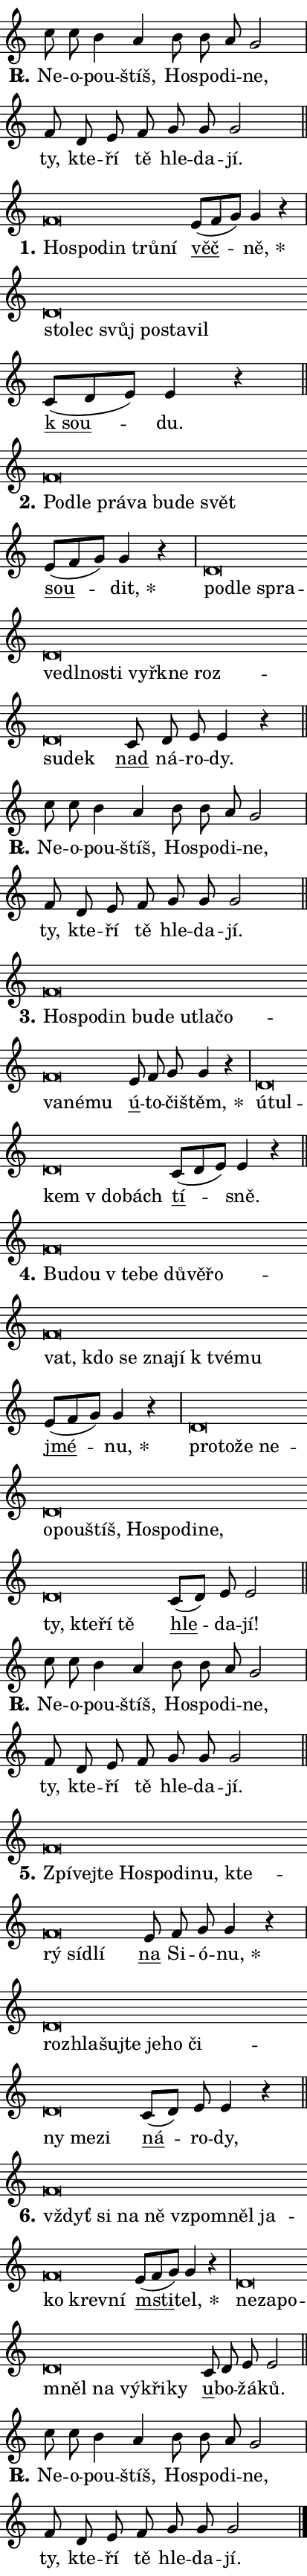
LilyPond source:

\version "2.22.1"
\header { tagline = "" }
\paper {
  indent = 0\cm
  top-margin = 0\cm
  right-margin = 0\cm
  bottom-margin = 0\cm
  left-margin = 0\cm
  paper-width = 7\cm
  page-breaking = #ly:one-page-breaking
  system-system-spacing.basic-distance = #11
  score-system-spacing.basic-distance = #11.3
  ragged-last = ##f
}


%% Author: Thomas Morley
%% https://lists.gnu.org/archive/html/lilypond-user/2020-05/msg00002.html
#(define (line-position grob)
"Returns position of @var[grob} in current system:
   @code{'start}, if at first time-step
   @code{'end}, if at last time-step
   @code{'middle} otherwise
"
  (let* ((col (ly:item-get-column grob))
         (ln (ly:grob-object col 'left-neighbor))
         (rn (ly:grob-object col 'right-neighbor))
         (col-to-check-left (if (ly:grob? ln) ln col))
         (col-to-check-right (if (ly:grob? rn) rn col))
         (break-dir-left
           (and
             (ly:grob-property col-to-check-left 'non-musical #f)
             (ly:item-break-dir col-to-check-left)))
         (break-dir-right
           (and
             (ly:grob-property col-to-check-right 'non-musical #f)
             (ly:item-break-dir col-to-check-right))))
        (cond ((eqv? 1 break-dir-left) 'start)
              ((eqv? -1 break-dir-right) 'end)
              (else 'middle))))

#(define (tranparent-at-line-position vctor)
  (lambda (grob)
  "Relying on @code{line-position} select the relevant enry from @var{vctor}.
Used to determine transparency,"
    (case (line-position grob)
      ((end) (not (vector-ref vctor 0)))
      ((middle) (not (vector-ref vctor 1)))
      ((start) (not (vector-ref vctor 2))))))

noteHeadBreakVisibility =
#(define-music-function (break-visibility)(vector?)
"Makes @code{NoteHead}s transparent relying on @var{break-visibility}"
#{
  \override NoteHead.transparent =
    #(tranparent-at-line-position break-visibility)
#})

#(define delete-ledgers-for-transparent-note-heads
  (lambda (grob)
    "Reads whether a @code{NoteHead} is transparent.
If so this @code{NoteHead} is removed from @code{'note-heads} from
@var{grob}, which is supposed to be @code{LedgerLineSpanner}.
As a result ledgers are not printed for this @code{NoteHead}"
    (let* ((nhds-array (ly:grob-object grob 'note-heads))
           (nhds-list
             (if (ly:grob-array? nhds-array)
                 (ly:grob-array->list nhds-array)
                 '()))
           ;; Relies on the transparent-property being done before
           ;; Staff.LedgerLineSpanner.after-line-breaking is executed.
           ;; This is fragile ...
           (to-keep
             (remove
               (lambda (nhd)
                 (ly:grob-property nhd 'transparent #f))
               nhds-list)))
      ;; TODO find a better method to iterate over grob-arrays, similiar
      ;; to filter/remove etc for lists
      ;; For now rebuilt from scratch
      (set! (ly:grob-object grob 'note-heads)  '())
      (for-each
        (lambda (nhd)
          (ly:pointer-group-interface::add-grob grob 'note-heads nhd))
        to-keep))))

hideNotes = {
  \noteHeadBreakVisibility #begin-of-line-visible
}
unHideNotes = {
  \noteHeadBreakVisibility #all-visible
}

% work-around for resetting accidentals
% https://lilypond.org/doc/v2.23/Documentation/notation/displaying-rhythms#unmetered-music
cadenzaMeasure = {
  \cadenzaOff
  \partial 1024 s1024
  \cadenzaOn
}

#(define-markup-command (accent layout props text) (markup?)
  "Underline accented syllable"
  (interpret-markup layout props
    #{\markup \override #'(offset . 4.3) \underline { #text }#}))

responsum = \markup \concat {
  "R" \hspace #-1.05 \path #0.1 #'((moveto 0 0.07) (lineto 0.9 0.8)) \hspace #0.05 "."
}

\layout {
    \context {
        \Staff
        \remove "Time_signature_engraver"
        \override LedgerLineSpanner.after-line-breaking = #delete-ledgers-for-transparent-note-heads
    }
    \context {
        \Voice {
            \override NoteHead.output-attributes = #'((class . "notehead"))
            \override Hairpin.height = #0.55
        }
    }
    \context {
        \Lyrics {
            \override StanzaNumber.output-attributes = #'((class . "stanzanumber"))
            \override LyricSpace.minimum-distance = #0.9
            \override LyricText.font-name = #"TeX Gyre Schola"
            \override LyricText.font-size = 1
            \override StanzaNumber.font-name = #"TeX Gyre Schola Bold"
            \override StanzaNumber.font-size = 1
        }
    }
}

% magnetic-lyrics.ily
%
%   written by
%     Jean Abou Samra <jean@abou-samra.fr>
%     Werner Lemberg <wl@gnu.org>
%
%   adapted by
%     Jiri Hon <jiri.hon@gmail.com>
%
% Version 2022-Apr-15

% https://www.mail-archive.com/lilypond-user@gnu.org/msg149350.html

#(define (Left_hyphen_pointer_engraver context)
   "Collect syllable-hyphen-syllable occurrences in lyrics and store
them in properties.  This engraver only looks to the left.  For
example, if the lyrics input is @code{foo -- bar}, it does the
following.

@itemize @bullet
@item
Set the @code{text} property of the @code{LyricHyphen} grob between
@q{foo} and @q{bar} to @code{foo}.

@item
Set the @code{left-hyphen} property of the @code{LyricText} grob with
text @q{foo} to the @code{LyricHyphen} grob between @q{foo} and
@q{bar}.
@end itemize

Use this auxiliary engraver in combination with the
@code{lyric-@/text::@/apply-@/magnetic-@/offset!} hook."
   (let ((hyphen #f)
         (text #f))
     (make-engraver
      (acknowledgers
       ((lyric-syllable-interface engraver grob source-engraver)
        (set! text grob)))
      (end-acknowledgers
       ((lyric-hyphen-interface engraver grob source-engraver)
        ;(when (not (grob::has-interface grob 'lyric-space-interface))
          (set! hyphen grob)));)
      ((stop-translation-timestep engraver)
       (when (and text hyphen)
         (ly:grob-set-object! text 'left-hyphen hyphen))
       (set! text #f)
       (set! hyphen #f)))))

#(define (lyric-text::apply-magnetic-offset! grob)
   "If the space between two syllables is less than the value in
property @code{LyricText@/.details@/.squash-threshold}, move the right
syllable to the left so that it gets concatenated with the left
syllable.

Use this function as a hook for
@code{LyricText@/.after-@/line-@/breaking} if the
@code{Left_@/hyphen_@/pointer_@/engraver} is active."
   (let ((hyphen (ly:grob-object grob 'left-hyphen #f)))
     (when hyphen
       (let ((left-text (ly:spanner-bound hyphen LEFT)))
         (when (grob::has-interface left-text 'lyric-syllable-interface)
           (let* ((common (ly:grob-common-refpoint grob left-text X))
                  (this-x-ext (ly:grob-extent grob common X))
                  (left-x-ext
                   (begin
                     ;; Trigger magnetism for left-text.
                     (ly:grob-property left-text 'after-line-breaking)
                     (ly:grob-extent left-text common X)))
                  ;; `delta` is the gap width between two syllables.
                  (delta (- (interval-start this-x-ext)
                            (interval-end left-x-ext)))
                  (details (ly:grob-property grob 'details))
                  (threshold (assoc-get 'squash-threshold details 0.2)))
             (when (< delta threshold)
               (let* (;; We have to manipulate the input text so that
                      ;; ligatures crossing syllable boundaries are not
                      ;; disabled.  For languages based on the Latin
                      ;; script this is essentially a beautification.
                      ;; However, for non-Western scripts it can be a
                      ;; necessity.
                      (lt (ly:grob-property left-text 'text))
                      (rt (ly:grob-property grob 'text))
                      (is-space (grob::has-interface hyphen 'lyric-space-interface))
                      (space (if is-space " " ""))
                      (space-markup (grob-interpret-markup grob " "))
                      (space-size (interval-length (ly:stencil-extent space-markup X)))
                      (extra-delta (if is-space space-size 0))
                      ;; Append new syllable.
                      (ltrt-space (if (and (string? lt) (string? rt))
                                (string-append lt space rt)
                                (make-concat-markup (list lt space rt))))
                      ;; Right-align `ltrt` to the right side.
                      (ltrt-space-markup (grob-interpret-markup
                               grob
                               (make-translate-markup
                                (cons (interval-length this-x-ext) 0)
                                (make-right-align-markup ltrt-space)))))
                 (begin
                   ;; Don't print `left-text`.
                   (ly:grob-set-property! left-text 'stencil #f)
                   ;; Set text and stencil (which holds all collected
                   ;; syllables so far) and shift it to the left.
                   (ly:grob-set-property! grob 'text ltrt-space)
                   (ly:grob-set-property! grob 'stencil ltrt-space-markup)
                   (ly:grob-translate-axis! grob (- (- delta extra-delta)) X))))))))))


#(define (lyric-hyphen::displace-bounds-first grob)
   ;; Make very sure this callback isn't triggered too early.
   (let ((left (ly:spanner-bound grob LEFT))
         (right (ly:spanner-bound grob RIGHT)))
     (ly:grob-property left 'after-line-breaking)
     (ly:grob-property right 'after-line-breaking)
     (ly:lyric-hyphen::print grob)))

squashThreshold = #0.4

\layout {
  \context {
    \Lyrics
    \consists #Left_hyphen_pointer_engraver
    \override LyricText.after-line-breaking =
      #lyric-text::apply-magnetic-offset!
    \override LyricHyphen.stencil = #lyric-hyphen::displace-bounds-first
    \override LyricText.details.squash-threshold = \squashThreshold
    \override LyricHyphen.minimum-distance = 0
    \override LyricHyphen.minimum-length = \squashThreshold
  }
}

squash = \override LyricText.details.squash-threshold = 9999
unSquash = \override LyricText.details.squash-threshold = \squashThreshold

left = \override LyricText.self-alignment-X = #LEFT
unLeft = \revert LyricText.self-alignment-X

starOffset = #(lambda (grob) 
                (let ((x_offset (ly:self-alignment-interface::aligned-on-x-parent grob)))
                  (if (= x_offset 0) 0 (+ x_offset 1.2))))

star = #(define-music-function (syllable)(string?)
"Append star separator at the end of a syllable"
#{
  \once \override LyricText.X-offset = #starOffset
  \lyricmode { \markup {
    #syllable
    \override #'((font-name . "TeX Gyre Schola Bold")) \hspace #0.2 \lower #0.65 \larger "*"
  } }
#})

starAccent = #(define-music-function (syllable)(string?)
"Append star separator at the end of a syllable and make accent"
#{
  \once \override LyricText.X-offset = #starOffset
  \lyricmode { \markup {
    \accent #syllable
    \override #'((font-name . "TeX Gyre Schola Bold")) \hspace #0.2 \lower #0.65 \larger "*"
  } }
#})

breath = #(define-music-function (syllable)(string?)
"Append breathing indicator at the end of a syllable"
#{
  \lyricmode { \markup { #syllable "+" } }
#})

optionalBreath = #(define-music-function (syllable)(string?)
"Append optional breathing indicator at the end of a syllable"
#{
  \lyricmode { \markup { #syllable "(+)" } }
#})


\score {
    <<
        \new Voice = "melody" { \cadenzaOn \key c \major \relative { c''8 c b4 a b8 b a g2 \cadenzaMeasure \bar "|" f8 d e f g g g2 \cadenzaMeasure \bar "||" \break } }
        \new Lyrics \lyricsto "melody" { \lyricmode { \set stanza = \responsum
Ne -- o -- pou -- štíš, Ho -- spo -- di -- ne, ty, kte -- ří tě hle -- da -- jí. } }
    >>
    \layout {}
}

\score {
    <<
        \new Voice = "melody" { \cadenzaOn \key c \major \relative { f'\breve*1/16 \hideNotes \breve*1/16 \bar "" \breve*1/16 \bar "" \breve*1/16 \breve*1/16 \bar "" \unHideNotes \bar "" e8[( f g)] g4 r \cadenzaMeasure \bar "|" d\breve*1/16 \hideNotes \breve*1/16 \bar "" \breve*1/16 \bar "" \breve*1/16 \bar "" \breve*1/16 \breve*1/16 \bar "" \unHideNotes \bar "" c8[( d e)] e4 r \cadenzaMeasure \bar "||" \break } }
        \new Lyrics \lyricsto "melody" { \lyricmode { \set stanza = "1."
\left Ho -- \squash spo -- din trů -- ní \unLeft \unSquash \markup \accent věč -- \star ně, \left sto -- \squash lec svůj po -- sta -- vil \unLeft \unSquash \markup \accent "k sou" -- du. } }
    >>
    \layout {}
}

\score {
    <<
        \new Voice = "melody" { \cadenzaOn \key c \major \relative { f'\breve*1/16 \hideNotes \breve*1/16 \bar "" \breve*1/16 \bar "" \breve*1/16 \bar "" \breve*1/16 \bar "" \breve*1/16 \breve*1/16 \bar "" \unHideNotes \bar "" e8[( f g)] g4 r \cadenzaMeasure \bar "|" d\breve*1/16 \hideNotes \breve*1/16 \bar "" \breve*1/16 \bar "" \breve*1/16 \bar "" \breve*1/16 \bar "" \breve*1/16 \bar "" \breve*1/16 \bar "" \breve*1/16 \bar "" \breve*1/16 \bar "" \breve*1/16 \bar "" \breve*1/16 \breve*1/16 \bar "" \unHideNotes \bar "" c8 d e e4 r \cadenzaMeasure \bar "||" \break } }
        \new Lyrics \lyricsto "melody" { \lyricmode { \set stanza = "2."
\left Po -- \squash dle prá -- va bu -- de svět \unLeft \unSquash \markup \accent sou -- \star dit, \left po -- \squash dle spra -- ve -- dl -- no -- sti vy -- řkne roz -- su -- dek \unLeft \unSquash \markup \accent nad ná -- ro -- dy. } }
    >>
    \layout {}
}

\score {
    <<
        \new Voice = "melody" { \cadenzaOn \key c \major \relative { c''8 c b4 a b8 b a g2 \cadenzaMeasure \bar "|" f8 d e f g g g2 \cadenzaMeasure \bar "||" \break } }
        \new Lyrics \lyricsto "melody" { \lyricmode { \set stanza = \responsum
Ne -- o -- pou -- štíš, Ho -- spo -- di -- ne, ty, kte -- ří tě hle -- da -- jí. } }
    >>
    \layout {}
}

\score {
    <<
        \new Voice = "melody" { \cadenzaOn \key c \major \relative { f'\breve*1/16 \hideNotes \breve*1/16 \bar "" \breve*1/16 \bar "" \breve*1/16 \bar "" \breve*1/16 \bar "" \breve*1/16 \bar "" \breve*1/16 \bar "" \breve*1/16 \bar "" \breve*1/16 \bar "" \breve*1/16 \breve*1/16 \bar "" \unHideNotes \bar "" e8 f g g4 r \cadenzaMeasure \bar "|" d\breve*1/16 \hideNotes \breve*1/16 \bar "" \breve*1/16 \bar "" \breve*1/16 \breve*1/16 \bar "" \unHideNotes \bar "" c8[( d e)] e4 r \cadenzaMeasure \bar "||" \break } }
        \new Lyrics \lyricsto "melody" { \lyricmode { \set stanza = "3."
\left Ho -- \squash spo -- din bu -- de u -- tla -- čo -- va -- né -- mu \unLeft \unSquash \markup \accent ú -- to -- či -- \star štěm, \left ú -- \squash tul -- kem "v do" -- bách \unLeft \unSquash \markup \accent tí -- sně. } }
    >>
    \layout {}
}

\score {
    <<
        \new Voice = "melody" { \cadenzaOn \key c \major \relative { f'\breve*1/16 \hideNotes \breve*1/16 \bar "" \breve*1/16 \bar "" \breve*1/16 \bar "" \breve*1/16 \bar "" \breve*1/16 \bar "" \breve*1/16 \bar "" \breve*1/16 \bar "" \breve*1/16 \bar "" \breve*1/16 \bar "" \breve*1/16 \bar "" \breve*1/16 \bar "" \breve*1/16 \breve*1/16 \bar "" \unHideNotes \bar "" e8[( f g)] g4 r \cadenzaMeasure \bar "|" d\breve*1/16 \hideNotes \breve*1/16 \bar "" \breve*1/16 \bar "" \breve*1/16 \bar "" \breve*1/16 \bar "" \breve*1/16 \bar "" \breve*1/16 \bar "" \breve*1/16 \bar "" \breve*1/16 \bar "" \breve*1/16 \bar "" \breve*1/16 \bar "" \breve*1/16 \bar "" \breve*1/16 \bar "" \breve*1/16 \breve*1/16 \bar "" \unHideNotes \bar "" c8[( d)] e e2 \cadenzaMeasure \bar "||" \break } }
        \new Lyrics \lyricsto "melody" { \lyricmode { \set stanza = "4."
\left Bu -- \squash dou "v te" -- be dů -- vě -- řo -- vat, kdo se zna -- jí "k tvé" -- mu \unLeft \unSquash \markup \accent jmé -- \star nu, \left pro -- \squash to -- že ne -- o -- pou -- štíš, Ho -- spo -- di -- ne, ty, kte -- ří tě \unLeft \unSquash \markup \accent hle -- da -- jí! } }
    >>
    \layout {}
}

\score {
    <<
        \new Voice = "melody" { \cadenzaOn \key c \major \relative { c''8 c b4 a b8 b a g2 \cadenzaMeasure \bar "|" f8 d e f g g g2 \cadenzaMeasure \bar "||" \break } }
        \new Lyrics \lyricsto "melody" { \lyricmode { \set stanza = \responsum
Ne -- o -- pou -- štíš, Ho -- spo -- di -- ne, ty, kte -- ří tě hle -- da -- jí. } }
    >>
    \layout {}
}

\score {
    <<
        \new Voice = "melody" { \cadenzaOn \key c \major \relative { f'\breve*1/16 \hideNotes \breve*1/16 \bar "" \breve*1/16 \bar "" \breve*1/16 \bar "" \breve*1/16 \bar "" \breve*1/16 \bar "" \breve*1/16 \bar "" \breve*1/16 \bar "" \breve*1/16 \bar "" \breve*1/16 \breve*1/16 \bar "" \unHideNotes \bar "" e8 f g g4 r \cadenzaMeasure \bar "|" d\breve*1/16 \hideNotes \breve*1/16 \bar "" \breve*1/16 \bar "" \breve*1/16 \bar "" \breve*1/16 \bar "" \breve*1/16 \bar "" \breve*1/16 \bar "" \breve*1/16 \bar "" \breve*1/16 \breve*1/16 \bar "" \unHideNotes \bar "" c8[( d)] e e4 r \cadenzaMeasure \bar "||" \break } }
        \new Lyrics \lyricsto "melody" { \lyricmode { \set stanza = "5."
\left Zpí -- \squash vej -- te Ho -- spo -- di -- nu, kte -- rý sí -- dlí \unLeft \unSquash \markup \accent na Si -- ó -- \star nu, \left roz -- \squash hla -- šuj -- te je -- ho či -- ny me -- zi \unLeft \unSquash \markup \accent ná -- ro -- dy, } }
    >>
    \layout {}
}

\score {
    <<
        \new Voice = "melody" { \cadenzaOn \key c \major \relative { f'\breve*1/16 \hideNotes \breve*1/16 \bar "" \breve*1/16 \bar "" \breve*1/16 \bar "" \breve*1/16 \bar "" \breve*1/16 \bar "" \breve*1/16 \bar "" \breve*1/16 \bar "" \breve*1/16 \breve*1/16 \bar "" \unHideNotes \bar "" e8[( f g)] g4 r \cadenzaMeasure \bar "|" d\breve*1/16 \hideNotes \breve*1/16 \bar "" \breve*1/16 \bar "" \breve*1/16 \bar "" \breve*1/16 \bar "" \breve*1/16 \bar "" \breve*1/16 \breve*1/16 \bar "" \unHideNotes \bar "" c8 d e e2 \cadenzaMeasure \bar "||" \break } }
        \new Lyrics \lyricsto "melody" { \lyricmode { \set stanza = "6."
\left vždyť \squash si na ně vzpo -- mněl ja -- ko krev -- ní \unLeft \unSquash \markup \accent msti -- \star tel, \left ne -- \squash za -- po -- mněl na vý -- kři -- ky \unLeft \unSquash \markup \accent u -- bo -- žá -- ků. } }
    >>
    \layout {}
}

\score {
    <<
        \new Voice = "melody" { \cadenzaOn \key c \major \relative { c''8 c b4 a b8 b a g2 \cadenzaMeasure \bar "|" f8 d e f g g g2 \cadenzaMeasure \bar "||" \break } \bar "|." }
        \new Lyrics \lyricsto "melody" { \lyricmode { \set stanza = \responsum
Ne -- o -- pou -- štíš, Ho -- spo -- di -- ne, ty, kte -- ří tě hle -- da -- jí. } }
    >>
    \layout {}
}
